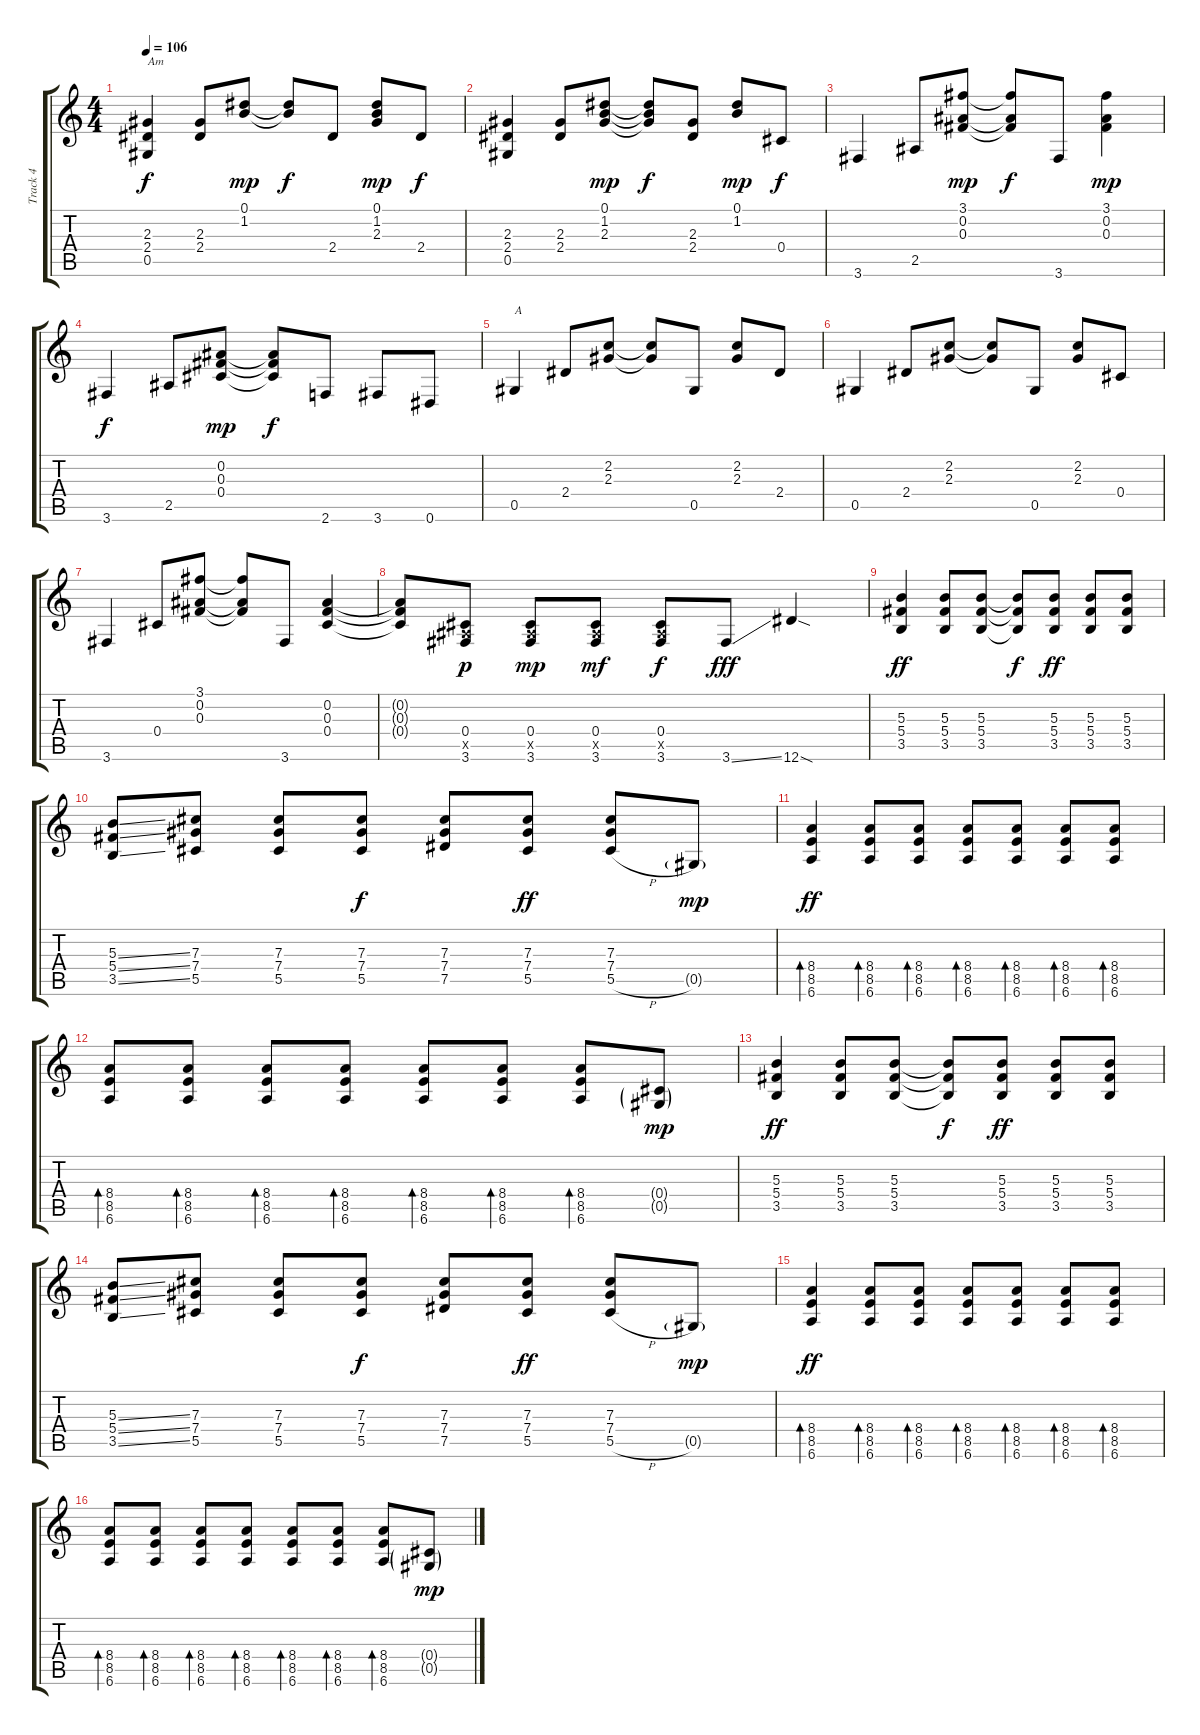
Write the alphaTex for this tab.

\track ("Track 4" "Track 4") {instrument electricguitarclean}
\staff {score tabs}
\tuning (Eb4 Bb3 Gb3 Db3 Ab2 Eb2) {hide}
\ts (4 4)
\tempo 106
\clef g2
\ks c
(2.3 2.4 0.5).4{txt "Am" dy f instrument electricguitarclean} (2.3 2.4).8 (0.1 1.2).8{dy mp} (0.1{t} 1.2{t}).8{dy f} 2.4.8 (0.1 1.2 2.3).8{dy mp} 2.4.8{dy f} |
(2.3 2.4 0.5).4 (2.3 2.4).8 (0.1 1.2 2.3).8{dy mp} (0.1{t} 1.2{t} 2.3{t}).8{dy f} (2.3 2.4).8 (0.1 1.2).8{dy mp} 0.4.8{dy f} |
3.6.4 2.5.8 (3.1 0.2 0.3).8{dy mp} (3.1{t} 0.2{t} 0.3{t}).8{dy f} 3.6.8 (3.1 0.2 0.3).4{dy mp} |
3.6.4{dy f} 2.5.8 (0.2 0.3 0.4).8{dy mp} (0.2{t} 0.3{t} 0.4{t}).8{dy f} 2.6.8 3.6.8 0.6.8 |
0.5.4{txt "A"} 2.4.8 (2.2 2.3).8 (2.2{t} 2.3{t}).8 0.5.8 (2.2 2.3).8 2.4.8 |
0.5.4 2.4.8 (2.2 2.3).8 (2.2{t} 2.3{t}).8 0.5.8 (2.2 2.3).8 0.4.8 |
3.6.4 0.4.8 (3.1 0.2 0.3).8 (3.1{t} 0.2{t} 0.3{t}).8 3.6.8 (0.2 0.3 0.4).4 |
(0.2{t} 0.3{t} 0.4{t}).8 (0.4 2.5{x} 3.6).8{dy p} (0.4 2.5{x} 3.6).8{dy mp} (0.4 2.5{x} 3.6).8{dy mf} (0.4 2.5{x} 3.6).8{dy f} 3.6{ss}.8{dy fff} 12.6{sod}.4 |
(5.3 5.4 3.5).4{dy ff} (5.3 5.4 3.5).8 (5.3 5.4 3.5).8 (5.3{t} 5.4{t} 3.5{t}).8{dy f} (5.3 5.4 3.5).8{dy ff} (5.3 5.4 3.5).8 (5.3 5.4 3.5).8 |
(5.3{ss} 5.4{ss} 3.5{ss}).8 (7.3 7.4 5.5).8 (7.3 7.4 5.5).8 (7.3 7.4 5.5).8{dy f} (7.3 7.4 7.5).8 (7.3 7.4 5.5).8{dy ff} (7.3 7.4 5.5{h}).8 0.5{g}.8{dy mp} |
(8.4 8.5 6.6).4{bd 60 dy ff} (8.4 8.5 6.6).8{bd 60} (8.4 8.5 6.6).8{bd 60} (8.4 8.5 6.6).8{bd 60} (8.4 8.5 6.6).8{bd 60} (8.4 8.5 6.6).8{bd 60} (8.4 8.5 6.6).8{bd 60} |
(8.4 8.5 6.6).8{bd 60} (8.4 8.5 6.6).8{bd 60} (8.4 8.5 6.6).8{bd 60} (8.4 8.5 6.6).8{bd 60} (8.4 8.5 6.6).8{bd 60} (8.4 8.5 6.6).8{bd 60} (8.4 8.5 6.6).8{bd 60} (0.4{g} 0.5{g}).8{dy mp} |
(5.3 5.4 3.5).4{dy ff} (5.3 5.4 3.5).8 (5.3 5.4 3.5).8 (5.3{t} 5.4{t} 3.5{t}).8{dy f} (5.3 5.4 3.5).8{dy ff} (5.3 5.4 3.5).8 (5.3 5.4 3.5).8 |
(5.3{ss} 5.4{ss} 3.5{ss}).8 (7.3 7.4 5.5).8 (7.3 7.4 5.5).8 (7.3 7.4 5.5).8{dy f} (7.3 7.4 7.5).8 (7.3 7.4 5.5).8{dy ff} (7.3 7.4 5.5{h}).8 0.5{g}.8{dy mp} |
(8.4 8.5 6.6).4{bd 60 dy ff} (8.4 8.5 6.6).8{bd 60} (8.4 8.5 6.6).8{bd 60} (8.4 8.5 6.6).8{bd 60} (8.4 8.5 6.6).8{bd 60} (8.4 8.5 6.6).8{bd 60} (8.4 8.5 6.6).8{bd 60} |
(8.4 8.5 6.6).8{bd 60} (8.4 8.5 6.6).8{bd 60} (8.4 8.5 6.6).8{bd 60} (8.4 8.5 6.6).8{bd 60} (8.4 8.5 6.6).8{bd 60} (8.4 8.5 6.6).8{bd 60} (8.4 8.5 6.6).8{bd 60} (0.4{g} 0.5{g}).8{dy mp}
